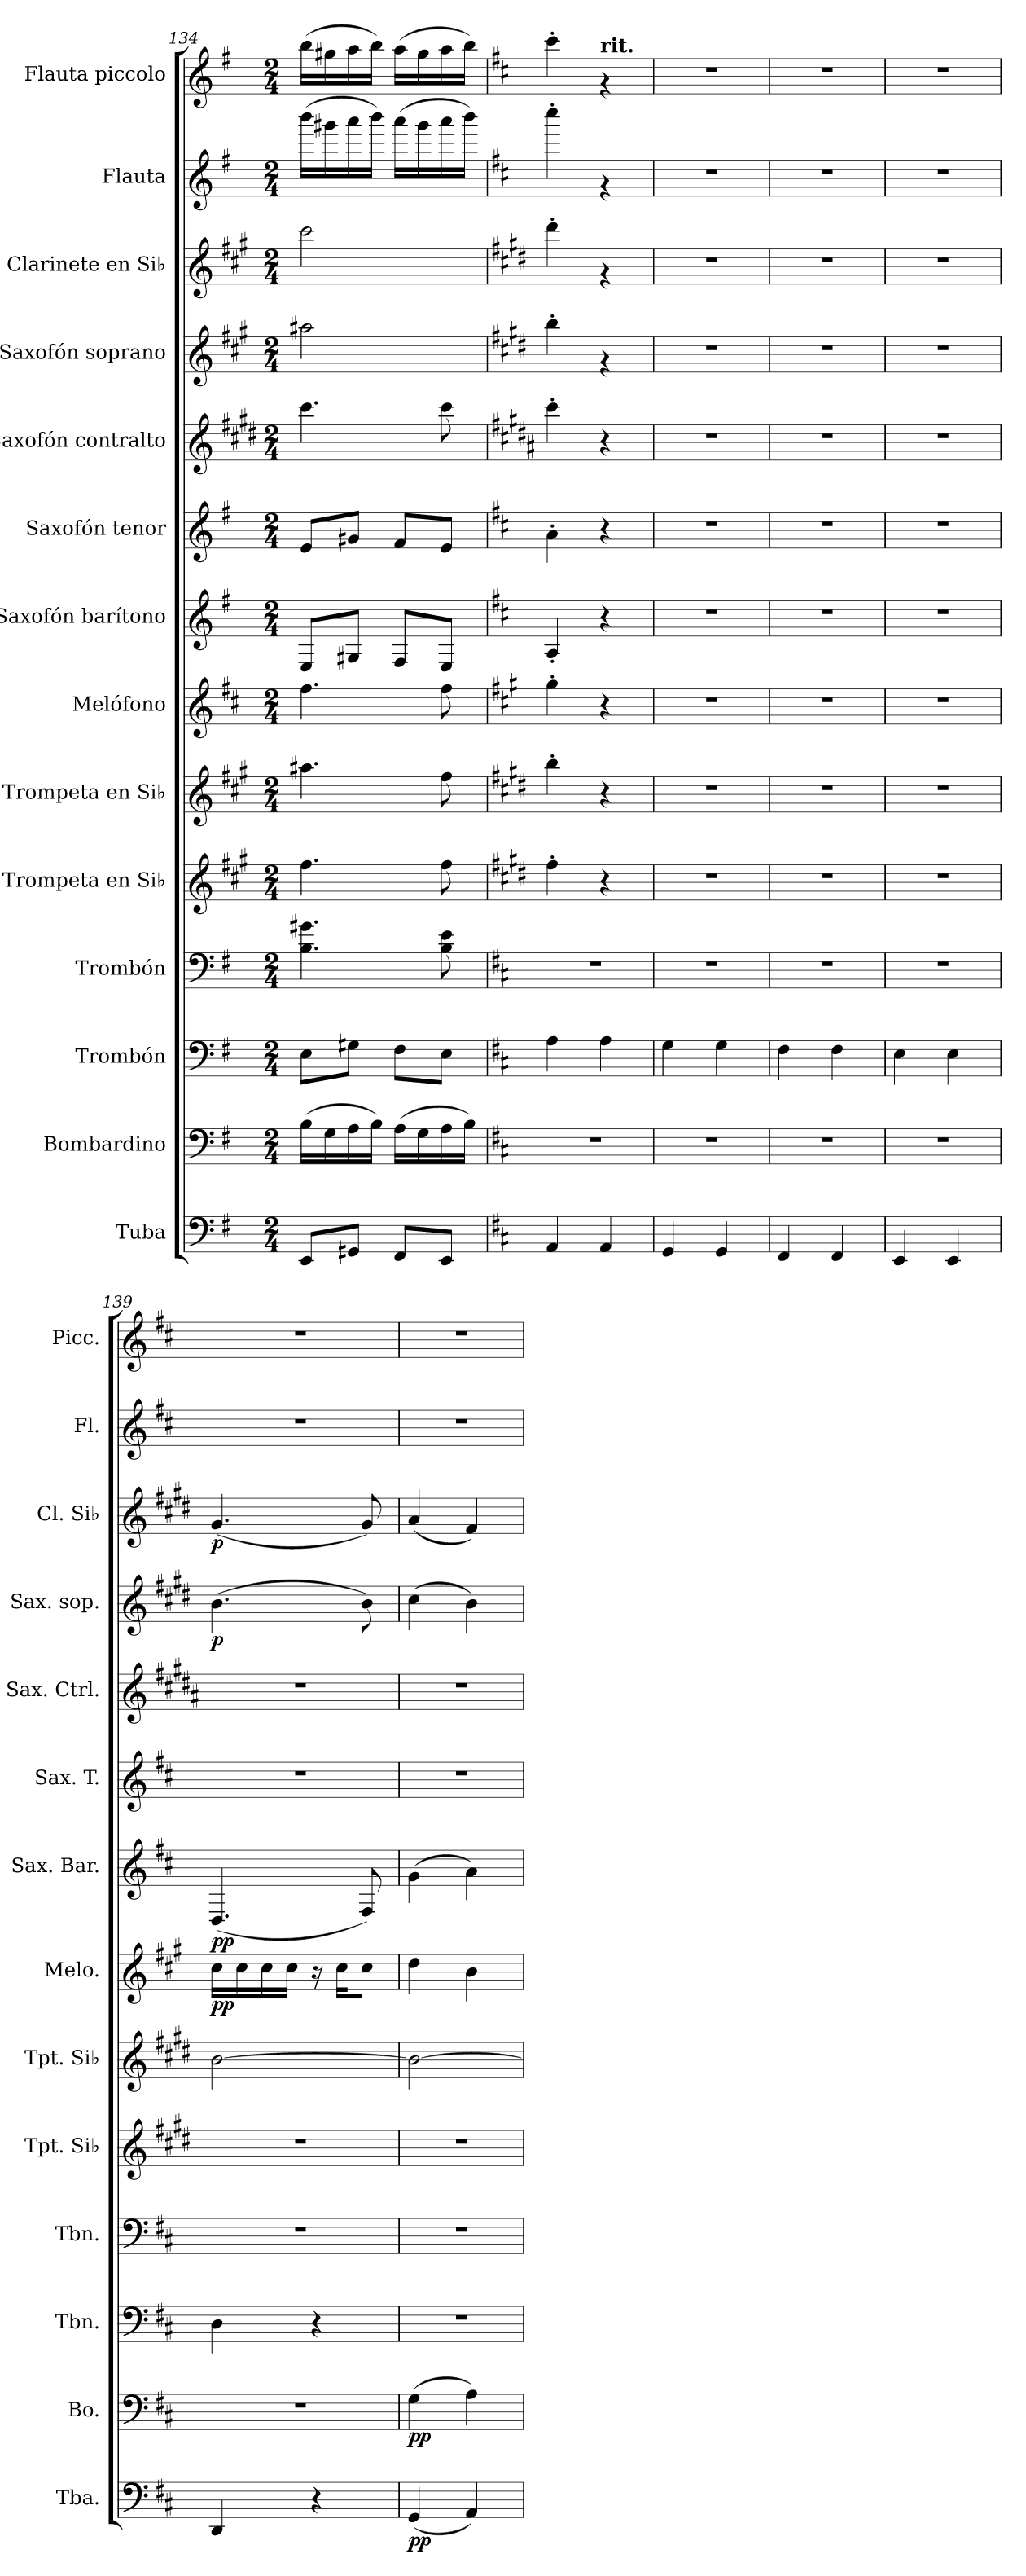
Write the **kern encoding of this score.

**kern	**dynam	**kern	**dynam	**kern	**kern	**kern	**kern	**kern	**dynam	**kern	**dynam	**kern	**kern	**kern	**dynam	**kern	**dynam	**kern	**kern
*part14	*part14	*part13	*part13	*part12	*part11	*part10	*part9	*part8	*part8	*part7	*part7	*part6	*part5	*part4	*part4	*part3	*part3	*part2	*part1
*staff14	*staff14	*staff13	*staff13	*staff12	*staff11	*staff10	*staff9	*staff8	*staff8	*staff7	*staff7	*staff6	*staff5	*staff4	*staff4	*staff3	*staff3	*staff2	*staff1
*I"Tuba	*	*I"Bombardino	*	*I"Trombón	*I"Trombón	*I"Trompeta en Si♭	*I"Trompeta en Si♭	*I"Melófono	*	*I"Saxofón barítono	*	*I"Saxofón tenor	*I"Saxofón contralto	*I"Saxofón soprano	*	*I"Clarinete en Si♭	*	*I"Flauta	*I"Flauta piccolo
*I'Tba.	*	*I'Bo.	*	*I'Tbn.	*I'Tbn.	*I'Tpt. Si♭	*I'Tpt. Si♭	*I'Melo.	*	*I'Sax. Bar.	*	*I'Sax. T.	*I'Sax. Ctrl.	*I'Sax. sop.	*	*I'Cl. Si♭	*	*I'Fl.	*I'Picc.
*clefF4	*	*clefF4	*	*clefF4	*clefF4	*clefG2	*clefG2	*clefG2	*	*clefG2	*	*clefG2	*clefG2	*clefG2	*	*clefG2	*	*clefG2	*clefG2
*	*	*	*	*	*	*ITrd1c2	*ITrd1c2	*ITrd4c7	*	*ITrd12c21	*	*ITrd8c14	*ITrd5c9	*ITrd1c2	*	*ITrd1c2	*	*	*ITrd-7c-12
*k[f#]	*	*k[f#]	*	*k[f#]	*k[f#]	*k[f#]	*k[f#]	*k[f#]	*	*k[f#]	*	*k[f#]	*k[f#]	*k[f#]	*	*k[f#]	*	*k[f#]	*k[f#]
*M2/4	*	*M2/4	*	*M2/4	*M2/4	*M2/4	*M2/4	*M2/4	*	*M2/4	*	*M2/4	*M2/4	*M2/4	*	*M2/4	*	*M2/4	*M2/4
=134	=134	=134	=134	=134	=134	=134	=134	=134	=134	=134	=134	=134	=134	=134	=134	=134	=134	=134	=134
8EE/L	.	(>16B\LL	.	8E\L	4.B\ 4.g#X\	4.ee\	4.gg#X\	4.b\	.	8EE/L	.	8E/L	4.ee\	2gg#X\	.	2bb\	.	(>16bbb\LL	(>16bbb\LL
.	.	16G\	.	.	.	.	.	.	.	.	.	.	.	.	.	.	.	16ggg#X\	16ggg#X\
8GG#X/J	.	16A\	.	8G#X\J	.	.	.	.	.	8GG#X/J	.	8G#X/J	.	.	.	.	.	16aaa\	16aaa\
.	.	16B\JJ)	.	.	.	.	.	.	.	.	.	.	.	.	.	.	.	16bbb\JJ)	16bbb\JJ)
8FF#/L	.	(>16A\LL	.	8F#\L	.	.	.	.	.	8FF#/L	.	8F#/L	.	.	.	.	.	(>16aaa\LL	(>16aaa\LL
.	.	16G\	.	.	.	.	.	.	.	.	.	.	.	.	.	.	.	16ggg#\	16ggg#\
8EE/J	.	16A\	.	8E\J	8B\ 8e\	8ee\	8ee\	8b\	.	8EE/J	.	8E/J	8ee\	.	.	.	.	16aaa\	16aaa\
.	.	16B\JJ)	.	.	.	.	.	.	.	.	.	.	.	.	.	.	.	16bbb\JJ)	16bbb\JJ)
=135	=135	=135	=135	=135	=135	=135	=135	=135	=135	=135	=135	=135	=135	=135	=135	=135	=135	=135	=135
*k[f#c#]	*	*k[f#c#]	*	*k[f#c#]	*k[f#c#]	*k[f#c#]	*k[f#c#]	*k[f#c#]	*	*k[f#c#]	*	*k[f#c#]	*k[f#c#]	*k[f#c#]	*	*k[f#c#]	*	*k[f#c#]	*k[f#c#]
4AA/	.	2r	.	4A\	2r	4ee'\	4aa'\	4cc#'\	.	4AA'/	.	4A'\	4ee'\	4aa'\	.	4ccc#'\	.	4cccc#'\	4cccc#'\
!	!	!	!	!	!	!	!	!	!	!	!	!	!	!	!	!	!	!	!LO:TX:a:B:t=rit.
4AA/	.	.	.	4A\	.	4r	4r	4r	.	4r	.	4r	4r	4rg	.	4rg	.	4rg	4rg
=136	=136	=136	=136	=136	=136	=136	=136	=136	=136	=136	=136	=136	=136	=136	=136	=136	=136	=136	=136
4GG/	.	2r	.	4G\	2r	2r	2r	2r	.	2r	.	2r	2r	2r	.	2r	.	2r	2r
4GG/	.	.	.	4G\	.	.	.	.	.	.	.	.	.	.	.	.	.	.	.
=137	=137	=137	=137	=137	=137	=137	=137	=137	=137	=137	=137	=137	=137	=137	=137	=137	=137	=137	=137
4FF#/	.	2r	.	4F#\	2r	2r	2r	2r	.	2r	.	2r	2r	2r	.	2r	.	2r	2r
4FF#/	.	.	.	4F#\	.	.	.	.	.	.	.	.	.	.	.	.	.	.	.
=138	=138	=138	=138	=138	=138	=138	=138	=138	=138	=138	=138	=138	=138	=138	=138	=138	=138	=138	=138
4EE/	.	2r	.	4E\	2r	2r	2r	2r	.	2r	.	2r	2r	2r	.	2r	.	2r	2r
4EE/	.	.	.	4E\	.	.	.	.	.	.	.	.	.	.	.	.	.	.	.
!!LO:PB:g=z
=139	=139	=139	=139	=139	=139	=139	=139	=139	=139	=139	=139	=139	=139	=139	=139	=139	=139	=139	=139
*	*	*	*	*	*	*	*	*	*	*	*	*	*	*	*	*	*	*	*MM92
!	!	!	!	!	!	!	!	!	!LO:DY:b	!	!LO:DY:b	!	!	!	!LO:DY:b	!	!LO:DY:b	!	!
4DD/	.	2r	.	4D\	2r	2r	[2a\	16f#\LL	pp	(<4.DD/	pp	2r	2r	(>4.a\	p	(<4.f#/	p	2r	2r
.	.	.	.	.	.	.	.	16f#\	.	.	.	.	.	.	.	.	.	.	.
.	.	.	.	.	.	.	.	16f#\	.	.	.	.	.	.	.	.	.	.	.
.	.	.	.	.	.	.	.	16f#\JJ	.	.	.	.	.	.	.	.	.	.	.
4r	.	.	.	4r	.	.	.	16r	.	.	.	.	.	.	.	.	.	.	.
.	.	.	.	.	.	.	.	16f#\KL	.	.	.	.	.	.	.	.	.	.	.
.	.	.	.	.	.	.	.	8f#\J	.	8FF#/)	.	.	.	8a\)	.	8f#/)	.	.	.
=140	=140	=140	=140	=140	=140	=140	=140	=140	=140	=140	=140	=140	=140	=140	=140	=140	=140	=140	=140
!	!LO:DY:b	!	!LO:DY:b	!	!	!	!	!	!	!	!	!	!	!	!	!	!	!	!
(<4GG/	pp	(>4G\	pp	2r	2r	2r	2a\_	4g\	.	(>4G\	.	2r	2r	(>4b\	.	(<4g/	.	2r	2r
4AA/)	.	4A\)	.	.	.	.	.	4e\	.	4A\)	.	.	.	4a\)	.	4e/)	.	.	.
=	=	=	=	=	=	=	=	=	=	=	=	=	=	=	=	=	=	=	=
*-	*-	*-	*-	*-	*-	*-	*-	*-	*-	*-	*-	*-	*-	*-	*-	*-	*-	*-	*-
